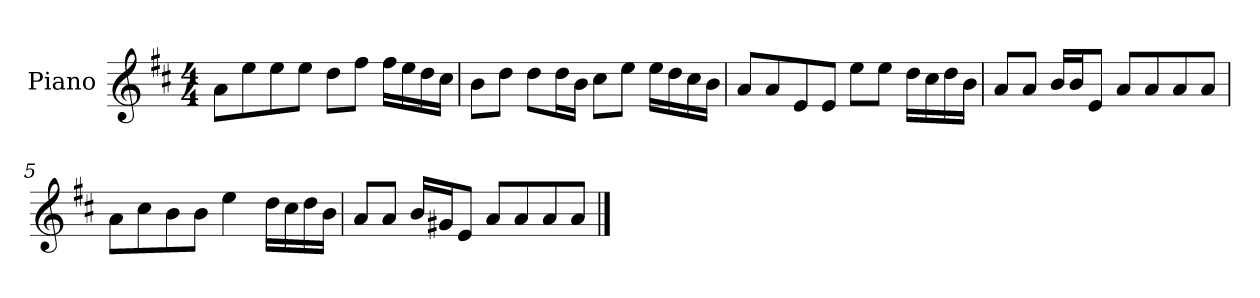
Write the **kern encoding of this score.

**kern
*part1
*staff1
*I"Piano
*I'P-no
*clefG2
*k[f#c#]
*M4/4
*MM90
=1
8a\L
8ee\
8ee\
8ee\J
8dd\L
8ff#\J
16ff#\LL
16ee\
16dd\
16cc#\JJ
=2
8b\L
8dd\J
8dd\L
16dd\L
16b\JJ
8cc#\L
8ee\J
16ee\LL
16dd\
16cc#\
16b\JJ
=3
8a/L
8a/
8e/
8e/J
8ee\L
8ee\J
16dd\LL
16cc#\
16dd\
16b\JJ
=4
8a/L
8a/J
16b/LL
16b/J
8e/J
8a/L
8a/
8a/
8a/J
!!LO:LB:g=z
=5
8a\L
8cc#\
8b\
8b\J
4ee\
16dd\LL
16cc#\
16dd\
16b\JJ
=6
8a/L
8a/J
16b/LL
16g#X/J
8e/J
8a/L
8a/
8a/
8a/J
==
*-
